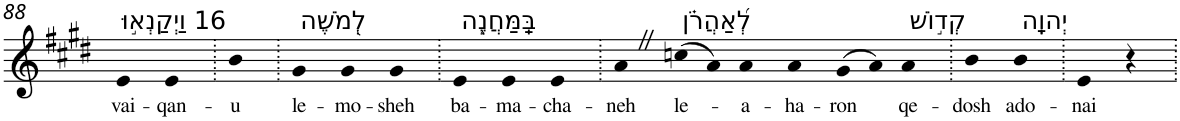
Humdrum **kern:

**kern	**text
*part1	*part1
*staff1	*staff1
*I"Piano	*
*I'Pno	*
!!LO:PB:g=z
*clefG2	*
*k[f#c#g#d#]	*
*E:	*
=88	=88
!LO:TX:a:t=16 וַיְקַנְא֣וּ	!
!	!LO:LY:b
4e	vai-
!	!LO:LY:b
4e	-qan-
=89.	=89.
!	!LO:LY:b
4b	-u
=90.	=90.
!LO:TX:a:t=לְ֭מֹשֶׁה	!
!	!LO:LY:b
4g#	le-
!	!LO:LY:b
4g#	-mo-
!	!LO:LY:b
4g#	-sheh
=91.	=91.
!LO:TX:a:t=בַּֽמַּחֲנֶ֑ה	!
!	!LO:LY:b
4e	ba-
!	!LO:LY:b
4e	-ma-
!	!LO:LY:b
4e	-cha-
=92.	=92.
!	!LO:LY:b
4aZ	-neh
!LO:TX:a:t=לְ֝אַהֲרֹ֗ן	!
!	!LO:LY:b
(>8ccn	le-
8a)	.
!	!LO:LY:b
4a	-a-
!	!LO:LY:b
4a	-ha-
!	!LO:LY:b
(>8g#	-ron
8a)	.
!LO:TX:a:t=קְד֣וֹשׁ	!
!	!LO:LY:b
4a	qe-
=93.	=93.
!	!LO:LY:b
4b	-dosh
!LO:TX:a:t=יְהוָֽה	!
!	!LO:LY:b
4b	ado-
=94.	=94.
!	!LO:LY:b
4e	-nai
4r	.
=.	=.
*-	*-
